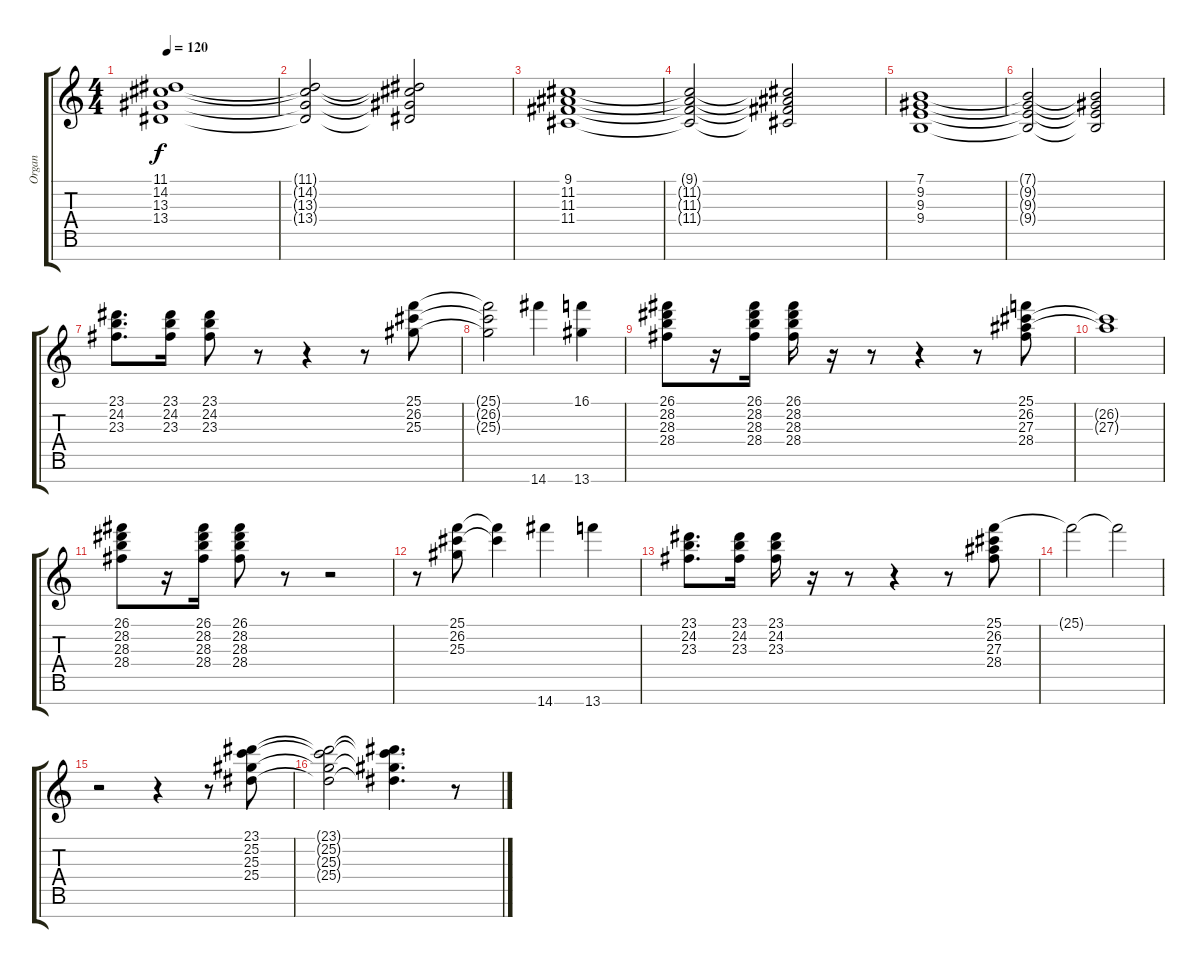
\track ("Organ" "Organ") {instrument drawbarorgan}
\staff {score tabs}
\tuning (E4 B3 G3 D3 A2 E2 E5) {hide}
\ts (4 4)
\tempo 120
\clef g2
\ks c
(11.1 14.2 13.3 13.4).1{dy f} |
(11.1{t} 14.2{t} 13.3{t} 13.4{t}).2 (11.1{t} 14.2{t} 13.3{t} 13.4{t}).2 |
(9.1 11.2 11.3 11.4).1 |
(9.1{t} 11.2{t} 11.3{t} 11.4{t}).2 (9.1{t} 11.2{t} 11.3{t} 11.4{t}).2 |
(7.1 9.2 9.3 9.4).1 |
(7.1{t} 9.2{t} 9.3{t} 9.4{t}).2 (7.1{t} 9.2{t} 9.3{t} 9.4{t}).2 |
(23.1 24.2 23.3).8{d instrument rockorgan} (23.1 24.2 23.3).16 (23.1 24.2 23.3).8 r.8 r.4 r.8 (25.1 26.2 25.3).8 |
(25.1{t} 26.2{t} 25.3{t}).2 14.7.4 (16.1 13.7).4 |
(26.1 28.2 28.3 28.4).8 r.16 (26.1 28.2 28.3 28.4).16 (26.1 28.2 28.3 28.4).16 r.16 r.8 r.4 r.8 (25.1 26.2 27.3 28.4).8 |
(26.2{t} 27.3{t}).1 |
(26.1 28.2 28.3 28.4).8 r.16 (26.1 28.2 28.3 28.4).16 (26.1 28.2 28.3 28.4).8 r.8 r.2 |
r.8 (25.1 26.2 25.3).8 (25.1{t} 26.2{t}).4 14.7.4 13.7.4 |
(23.1 24.2 23.3).8{d} (23.1 24.2 23.3).16 (23.1 24.2 23.3).16 r.16 r.8 r.4 r.8 (25.1 26.2 27.3 28.4).8 |
25.1{t}.2 25.1{t}.2 |
r.2 r.4 r.8 (23.1 25.2 25.3 25.4).8 |
(23.1{t} 25.2{t} 25.3{t} 25.4{t}).2 (23.1{t} 25.2{t} 25.3{t} 25.4{t}).4{d} r.8
